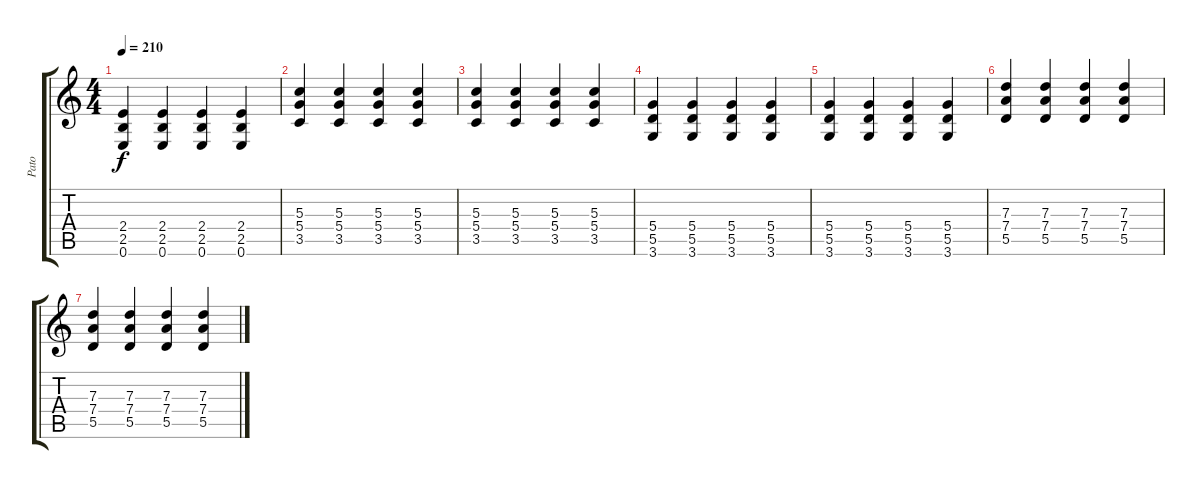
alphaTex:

\track ("Pato" "Pato") {instrument overdrivenguitar}
\staff {score tabs}
\tuning (E4 B3 G3 D3 A2 E2) {hide}
\ts (4 4)
\tempo 210
\clef g2
\ks c
(2.4 2.5 0.6).4{dy f} (2.4 2.5 0.6).4 (2.4 2.5 0.6).4 (2.4 2.5 0.6).4 |
(5.3 5.4 3.5).4 (5.3 5.4 3.5).4 (5.3 5.4 3.5).4 (5.3 5.4 3.5).4 |
(5.3 5.4 3.5).4{volume 0} (5.3 5.4 3.5).4 (5.3 5.4 3.5).4 (5.3 5.4 3.5).4 |
(5.4 5.5 3.6).4 (5.4 5.5 3.6).4 (5.4 5.5 3.6).4 (5.4 5.5 3.6).4 |
(5.4 5.5 3.6).4 (5.4 5.5 3.6).4 (5.4 5.5 3.6).4 (5.4 5.5 3.6).4 |
(7.3 7.4 5.5).4 (7.3 7.4 5.5).4 (7.3 7.4 5.5).4 (7.3 7.4 5.5).4 |
(7.3 7.4 5.5).4 (7.3 7.4 5.5).4 (7.3 7.4 5.5).4 (7.3 7.4 5.5).4
